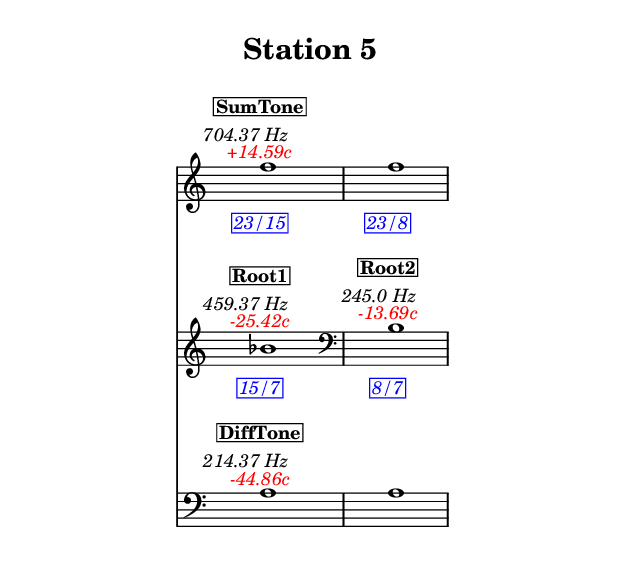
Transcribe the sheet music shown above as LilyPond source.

\version "2.20.0"
\language "english"

#(set-default-paper-size "a6" 'portrait)
#(set-global-staff-size 16)

\header {
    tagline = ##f
    title = \markup {
        \pad-around
            #3
            "Station 5"
        }
}

\layout {
    indent = #25
}

\paper {
    systems-per-page = 1
}

\score {
    \new Score
    <<
        \new Staff
        \with
        {
            \remove Time_signature_engraver
        }
        {
            \clef "treble"
            f''1
            - \tweak color #red
            ^ \markup {
                \halign
                    #0
                    \italic
                        {
                            +14.59c
                        }
                }
            ^ \markup {
                \halign
                    #1
                    \italic
                        {
                            704.37
                            Hz
                        }
                }
            ^ \markup {
                \pad-around
                    #1
                    \box
                        \vcenter
                            \halign
                                #0
                                \bold
                                    {
                                        SumTone
                                    }
                }
            - \tweak color #blue
            _ \markup {
                \pad-around
                    #1
                    \box
                        \halign
                            #0
                            \italic
                                {
                                    23/15
                                }
                }
            \override Score.NonMusicalPaperColumn.padding = #5
            \clef "treble"
            f''1
            - \tweak color #blue
            _ \markup {
                \pad-around
                    #1
                    \box
                        \halign
                            #0
                            \italic
                                {
                                    23/8
                                }
                }
        }
        \new Staff
        \with
        {
            \remove Time_signature_engraver
        }
        {
            \clef "treble"
            bf'1
            - \tweak color #red
            ^ \markup {
                \halign
                    #0
                    \italic
                        {
                            -25.42c
                        }
                }
            ^ \markup {
                \halign
                    #1
                    \italic
                        {
                            459.37
                            Hz
                        }
                }
            ^ \markup {
                \pad-around
                    #1
                    \box
                        \vcenter
                            \halign
                                #0
                                \bold
                                    {
                                        Root1
                                    }
                }
            - \tweak color #blue
            _ \markup {
                \pad-around
                    #1
                    \box
                        \halign
                            #0
                            \italic
                                {
                                    15/7
                                }
                }
            \clef "bass"
            b1
            - \tweak color #red
            ^ \markup {
                \halign
                    #0
                    \italic
                        {
                            -13.69c
                        }
                }
            ^ \markup {
                \halign
                    #1
                    \italic
                        {
                            245.0
                            Hz
                        }
                }
            ^ \markup {
                \pad-around
                    #1
                    \box
                        \vcenter
                            \halign
                                #0
                                \bold
                                    {
                                        Root2
                                    }
                }
            - \tweak color #blue
            _ \markup {
                \pad-around
                    #1
                    \box
                        \halign
                            #0
                            \italic
                                {
                                    8/7
                                }
                }
        }
        \new Staff
        \with
        {
            \remove Time_signature_engraver
        }
        {
            \clef "bass"
            a1
            - \tweak color #red
            ^ \markup {
                \halign
                    #0
                    \italic
                        {
                            -44.86c
                        }
                }
            ^ \markup {
                \halign
                    #1
                    \italic
                        {
                            214.37
                            Hz
                        }
                }
            ^ \markup {
                \pad-around
                    #1
                    \box
                        \vcenter
                            \halign
                                #0
                                \bold
                                    {
                                        DiffTone
                                    }
                }
            \clef "bass"
            a1
        }
    >>
}